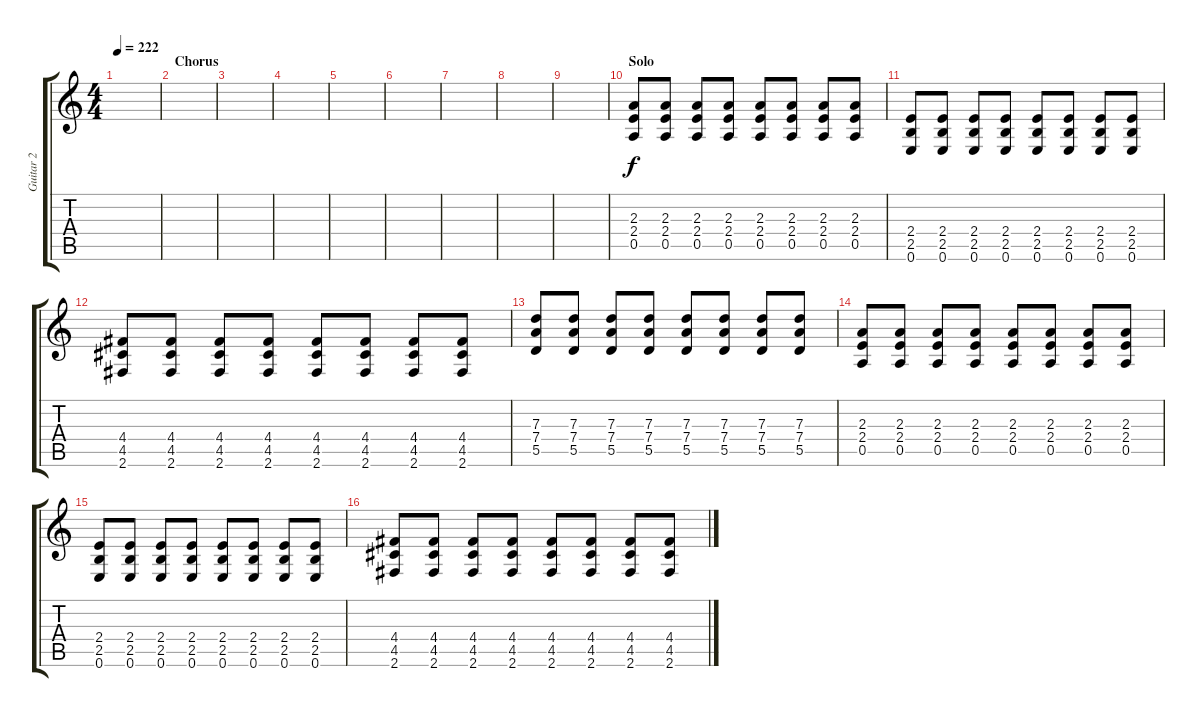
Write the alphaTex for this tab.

\track ("Guitar 2  *Somente apoio / Just support*" "Guitar 2  ") {instrument overdrivenguitar}
\staff {score tabs}
\tuning (E4 B3 G3 D3 A2 E2) {hide}
\ts (4 4)
\tempo 222
\clef g2
\ks c
|
\section ("" "Chorus")
|
|
|
|
|
|
|
|
\section ("" "Solo")
(2.3 2.4 0.5).8 (2.3 2.4 0.5).8 (2.3 2.4 0.5).8 (2.3 2.4 0.5).8 (2.3 2.4 0.5).8 (2.3 2.4 0.5).8 (2.3 2.4 0.5).8 (2.3 2.4 0.5).8 |
(2.4 2.5 0.6).8 (2.4 2.5 0.6).8 (2.4 2.5 0.6).8 (2.4 2.5 0.6).8 (2.4 2.5 0.6).8 (2.4 2.5 0.6).8 (2.4 2.5 0.6).8 (2.4 2.5 0.6).8 |
(4.4 4.5 2.6).8 (4.4 4.5 2.6).8 (4.4 4.5 2.6).8 (4.4 4.5 2.6).8 (4.4 4.5 2.6).8 (4.4 4.5 2.6).8 (4.4 4.5 2.6).8 (4.4 4.5 2.6).8 |
(7.3 7.4 5.5).8 (7.3 7.4 5.5).8 (7.3 7.4 5.5).8 (7.3 7.4 5.5).8 (7.3 7.4 5.5).8 (7.3 7.4 5.5).8 (7.3 7.4 5.5).8 (7.3 7.4 5.5).8 |
(2.3 2.4 0.5).8 (2.3 2.4 0.5).8 (2.3 2.4 0.5).8 (2.3 2.4 0.5).8 (2.3 2.4 0.5).8 (2.3 2.4 0.5).8 (2.3 2.4 0.5).8 (2.3 2.4 0.5).8 |
(2.4 2.5 0.6).8 (2.4 2.5 0.6).8 (2.4 2.5 0.6).8 (2.4 2.5 0.6).8 (2.4 2.5 0.6).8 (2.4 2.5 0.6).8 (2.4 2.5 0.6).8 (2.4 2.5 0.6).8 |
(4.4 4.5 2.6).8 (4.4 4.5 2.6).8 (4.4 4.5 2.6).8 (4.4 4.5 2.6).8 (4.4 4.5 2.6).8 (4.4 4.5 2.6).8 (4.4 4.5 2.6).8 (4.4 4.5 2.6).8
